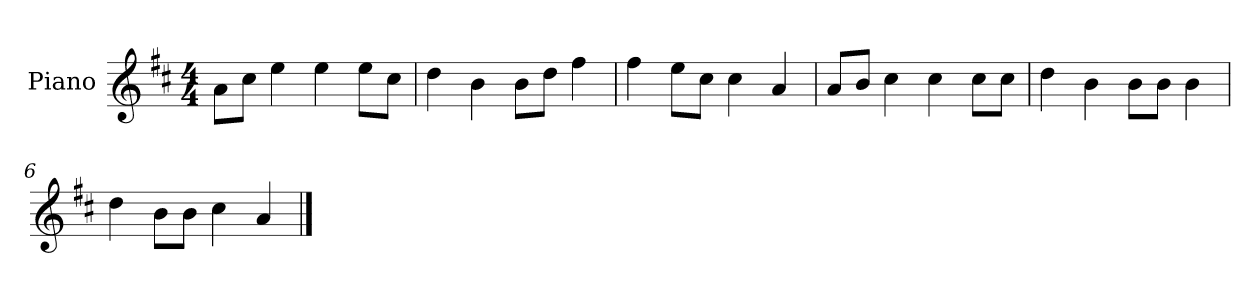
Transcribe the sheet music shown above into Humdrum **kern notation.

**kern
*part1
*staff1
*I"Piano
*I'P-no
*clefG2
*k[f#c#]
*M4/4
*MM90
=1
8a\L
8cc#\J
4ee\
4ee\
8ee\L
8cc#\J
=2
4dd\
4b\
8b\L
8dd\J
4ff#\
=3
4ff#\
8ee\L
8cc#\J
4cc#\
4a/
=4
8a/L
8b/J
4cc#\
4cc#\
8cc#\L
8cc#\J
=5
4dd\
4b\
8b\L
8b\J
4b\
=6
4dd\
8b\L
8b\J
4cc#\
4a/
==
*-
